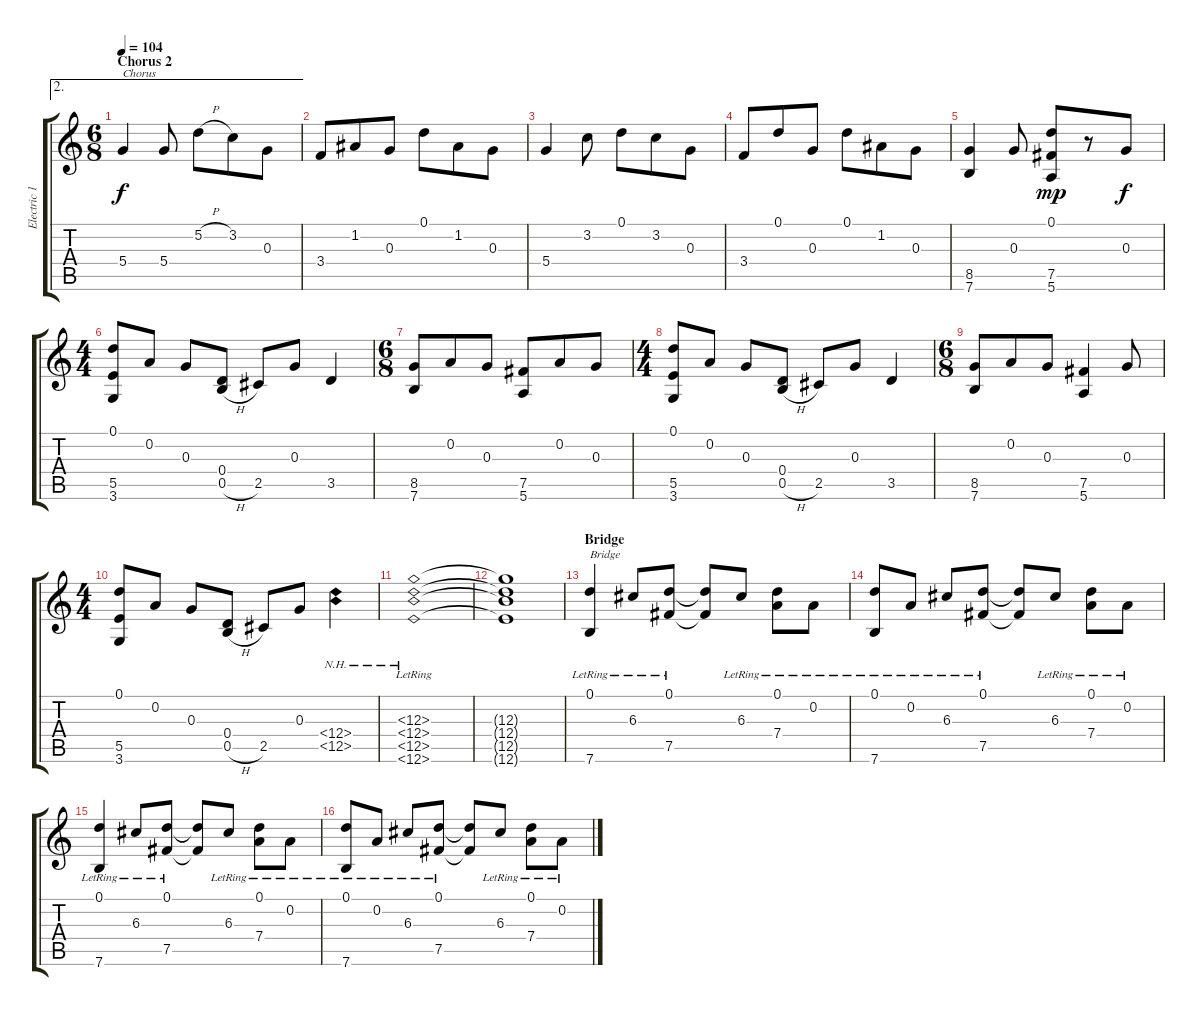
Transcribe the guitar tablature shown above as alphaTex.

\track ("Electric 12 strings" "Electric 1") {instrument electricguitarclean}
\staff {score tabs}
\tuning (D4 A3 G3 D3 B2 E2) {hide}
\ae 2
\ts (6 8)
\section ("" "Chorus 2")
\tempo 104
\clef g2
\ks c
5.4.4{txt "Chorus" dy f} 5.4.8 5.2{h}.8 3.2.8 0.3.8 |
3.4.8 1.2.8 0.3.8 0.1.8 1.2.8 0.3.8 |
5.4.4 3.2.8 0.1.8 3.2.8 0.3.8 |
3.4.8 0.1.8 0.3.8 0.1.8 1.2.8 0.3.8 |
(8.5 7.6).4 0.3.8 (0.1 7.5 5.6).8{dy mp} r.8 0.3.8{dy f} |
\ts (4 4)
(0.1 5.5 3.6).8 0.2.8 0.3.8 (0.4 0.5{h}).8 2.5.8 0.3.8 3.5.4 |
\ts (6 8)
(8.5 7.6).8 0.2.8 0.3.8 (7.5 5.6).8 0.2.8 0.3.8 |
\ts (4 4)
(0.1 5.5 3.6).8 0.2.8 0.3.8 (0.4 0.5{h}).8 2.5.8 0.3.8 3.5.4 |
\ts (6 8)
(8.5 7.6).8 0.2.8 0.3.8 (7.5 5.6).4 0.3.8 |
\ts (4 4)
(0.1 5.5 3.6).8 0.2.8 0.3.8 (0.4 0.5{h}).8 2.5.8 0.3.8 (12.4{nh} 12.5{nh}).4 |
(12.3{nh lr} 12.4{nh lr} 12.5{nh lr} 12.6{nh lr}).1 |
(12.3{t} 12.4{t} 12.5{t} 12.6{t}).1 |
\section ("" "Bridge")
(0.1{lr} 7.6{lr}).4{txt "Bridge"} 6.3{lr}.8 (0.1{lr} 7.5{lr}).8 (0.1{t} 7.5{t}).8 6.3{lr}.8 (0.1{lr} 7.4{lr}).8 0.2{lr}.8 |
(0.1{lr} 7.6{lr}).8 0.2{lr}.8 6.3{lr}.8 (0.1{lr} 7.5{lr}).8 (0.1{t} 7.5{t}).8 6.3{lr}.8 (0.1{lr} 7.4{lr}).8 0.2{lr}.8 |
(0.1{lr} 7.6{lr}).4 6.3{lr}.8 (0.1{lr} 7.5{lr}).8 (0.1{t} 7.5{t}).8 6.3{lr}.8 (0.1{lr} 7.4{lr}).8 0.2{lr}.8 |
(0.1{lr} 7.6{lr}).8 0.2{lr}.8 6.3{lr}.8 (0.1{lr} 7.5{lr}).8 (0.1{t} 7.5{t}).8 6.3{lr}.8 (0.1{lr} 7.4{lr}).8 0.2{lr}.8
